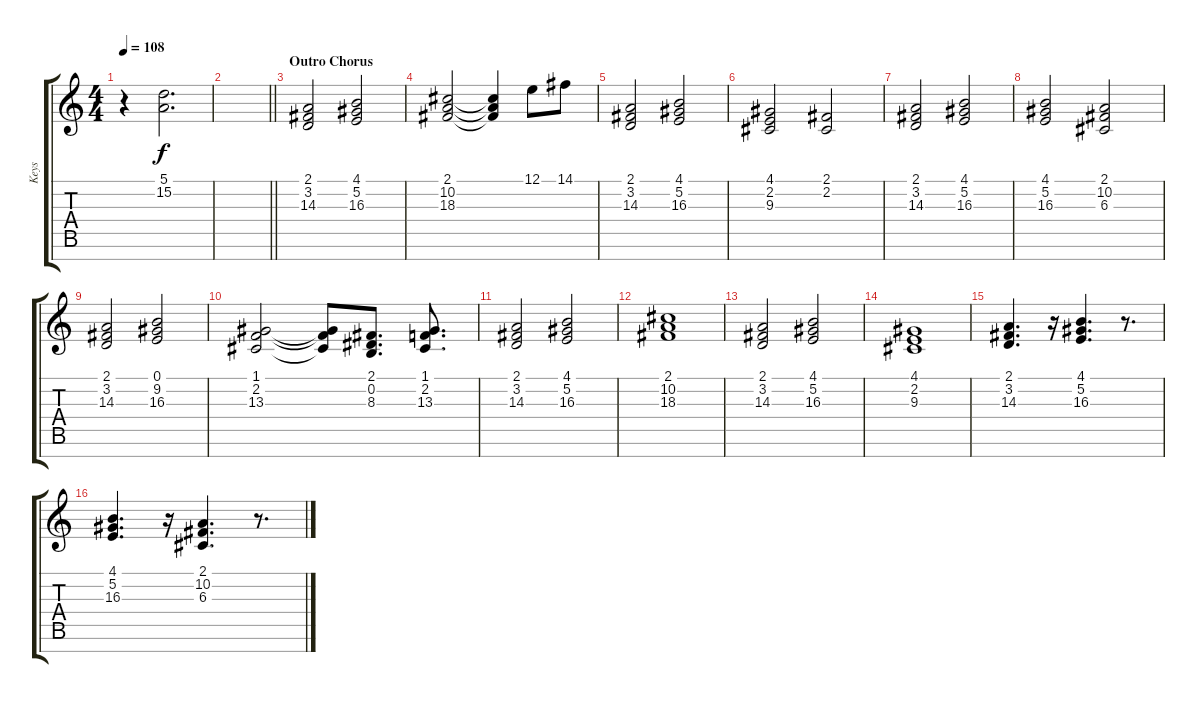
\track ("Keys" "Keys") {instrument musicbox}
\staff {score tabs}
\tuning (E4 B3 G3 D3 A2 E2 B1) {hide}
\ts (4 4)
\tempo 108
\clef g2
\ks c
r.4{dy f} (5.1 15.2).2{d} |
\barLineRight lightlight
|
\section ("" "Outro Chorus")
(2.1 3.2 14.3).2{volume 10 instrument stringensemble1} (4.1 5.2 16.3).2 |
(2.1 10.2 18.3).2 (2.1{t} 10.2{t} 18.3{t}).4 12.1.8 14.1.8 |
(2.1 3.2 14.3).2 (4.1 5.2 16.3).2 |
(4.1 2.2 9.3).2 (2.1 2.2).2 |
(2.1 3.2 14.3).2 (4.1 5.2 16.3).2 |
(4.1 5.2 16.3).2 (2.1 10.2 6.3).2 |
(2.1 3.2 14.3).2 (0.1 9.2 16.3).2 |
(1.1 2.2 13.3).2 (1.1{t} 2.2{t} 13.3{t}).8 (2.1 0.2 8.3).8{d} (1.1 2.2 13.3).8{d} |
(2.1 3.2 14.3).2 (4.1 5.2 16.3).2 |
(2.1 10.2 18.3).1 |
(2.1 3.2 14.3).2 (4.1 5.2 16.3).2 |
(4.1 2.2 9.3).1 |
(2.1 3.2 14.3).4{d} r.16 (4.1 5.2 16.3).4{d} r.8{d} |
(4.1 5.2 16.3).4{d} r.16 (2.1 10.2 6.3).4{d} r.8{d}
